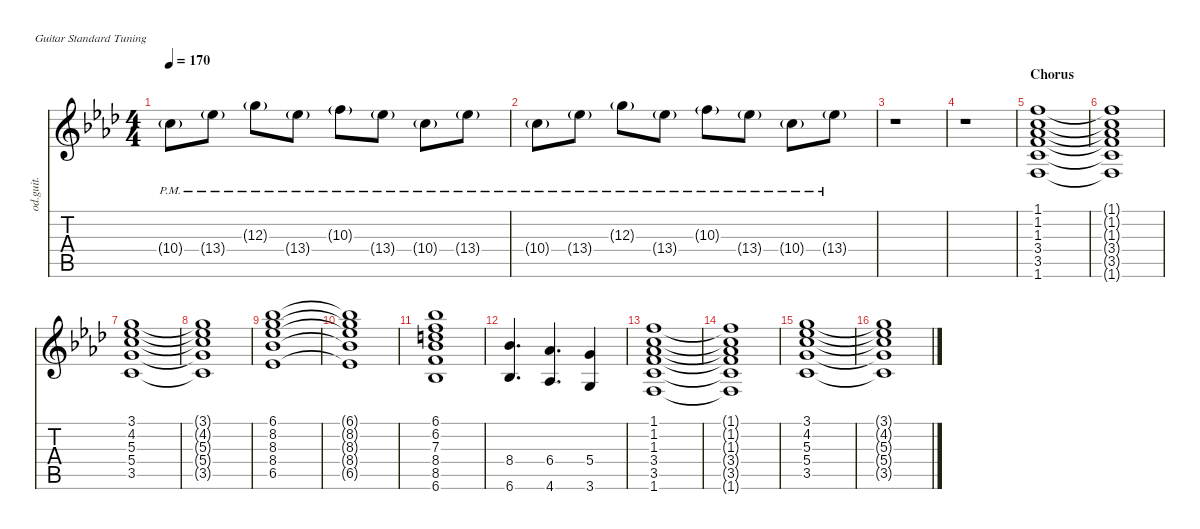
\defaultSystemsLayout 4
\hideDynamics
\bracketExtendMode nobrackets
\otherSystemsTrackNameOrientation horizontal
\track ("Electric Guitar" "od.guit.") {instrument overdrivenguitar}
\staff {score tabs}
\tuning (E4 B3 G3 D3 A2 E2)
\ts (4 4)
\tempo 170
\clef g2
\ks fminor
10.4{g pm acc forcenatural}.8{dy p beam Down} 13.4{g pm acc b}.8{beam Down} 12.3{g pm acc forcenatural}.8{beam Down} 13.4{g pm acc b}.8{beam Down} 10.3{g pm acc forcenatural}.8{beam Down} 13.4{g pm acc b}.8{beam Down} 10.4{g pm acc forcenatural}.8{beam Down} 13.4{g pm acc b}.8{beam Down} |
10.4{g pm acc forcenatural}.8{beam Down} 13.4{g pm acc b}.8{beam Down} 12.3{g pm acc forcenatural}.8{beam Down} 13.4{g pm acc b}.8{beam Down} 10.3{g pm acc forcenatural}.8{beam Down} 13.4{g pm acc b}.8{beam Down} 10.4{g pm acc forcenatural}.8{beam Down} 13.4{g pm acc b}.8{beam Down} |
r.1{beam Down} |
r.1{beam Down} |
\section ("" "Chorus")
(1.6{acc forcenatural} 3.5{acc forcenatural} 3.4{acc forcenatural} 1.3{acc b} 1.1{acc forcenatural} 1.2{acc forcenatural}).1{dy mf beam Up} |
(1.6{t acc forcenatural} 3.5{t acc forcenatural} 3.4{t acc forcenatural} 1.3{t acc b} 1.1{t acc forcenatural} 1.2{t acc forcenatural}).1{beam Up} |
(3.5{acc forcenatural} 5.4{acc forcenatural} 5.3{acc forcenatural} 4.2{acc b} 3.1{acc forcenatural}).1{beam Up} |
(3.5{t acc forcenatural} 5.4{t acc forcenatural} 5.3{t acc forcenatural} 4.2{t acc b} 3.1{t acc forcenatural}).1{beam Up} |
(6.5{acc b} 8.4{acc b} 8.3{acc b} 8.2{acc forcenatural} 6.1{acc b}).1{beam Down} |
(6.5{t acc b} 8.4{t acc b} 8.3{t acc b} 8.2{t acc forcenatural} 6.1{t acc b}).1{beam Down} |
(6.1{acc b} 6.2{acc forcenatural} 7.3{acc forcenatural} 8.4{acc b} 8.5{acc forcenatural} 6.6{acc b}).1{beam Down} |
(6.6{acc b} 8.4{acc b}).4{d beam Up} (4.6{acc b} 6.4{acc b}).4{d beam Up} (3.6{acc forcenatural} 5.4{acc forcenatural}).4{beam Up} |
(1.6{acc forcenatural} 3.5{acc forcenatural} 3.4{acc forcenatural} 1.3{acc b} 1.1{acc forcenatural} 1.2{acc forcenatural}).1{beam Up} |
(1.6{t acc forcenatural} 3.5{t acc forcenatural} 3.4{t acc forcenatural} 1.3{t acc b} 1.1{t acc forcenatural} 1.2{t acc forcenatural}).1{beam Up} |
(3.5{acc forcenatural} 5.4{acc forcenatural} 5.3{acc forcenatural} 4.2{acc b} 3.1{acc forcenatural}).1{beam Up} |
(3.5{t acc forcenatural} 5.4{t acc forcenatural} 5.3{t acc forcenatural} 4.2{t acc b} 3.1{t acc forcenatural}).1{beam Up}
